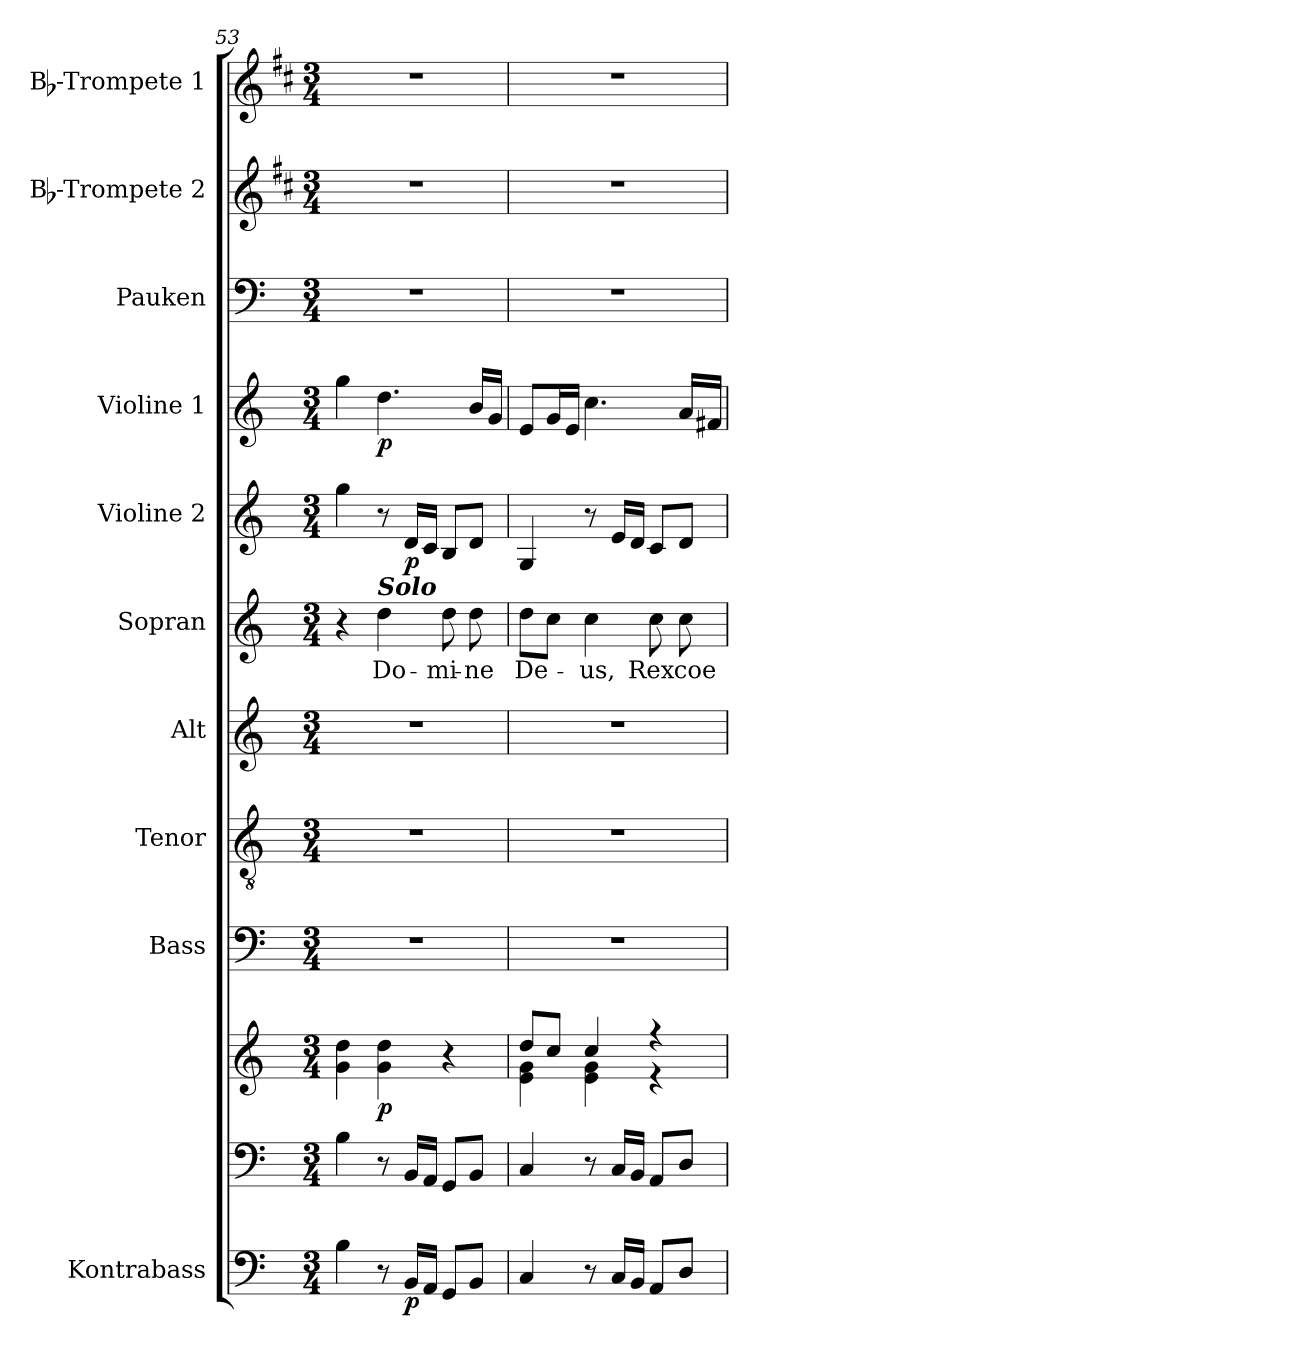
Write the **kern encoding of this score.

**kern	**dynam	**kern	**kern	**dynam	**kern	**kern	**kern	**kern	**text	**kern	**dynam	**kern	**dynam	**kern	**kern	**kern
*part11	*part11	*part10	*part10	*part10	*part9	*part8	*part7	*part6	*part6	*part5	*part5	*part4	*part4	*part3	*part2	*part1
*staff12	*staff12	*staff11	*staff10	*staff10/11	*staff9	*staff8	*staff7	*staff6	*staff6	*staff5	*staff5	*staff4	*staff4	*staff3	*staff2	*staff1
*I"Kontrabass	*	*	*	*	*I"Bass	*I"Tenor	*I"Alt	*I"Sopran	*	*I"Violine 2	*	*I"Violine 1	*	*I"Pauken	*I"Bb-Trompete 2	*I"Bb-Trompete 1
*I'Kb.	*	*	*	*	*I'B.	*I'T.	*I'A.	*I'S.	*	*I'Vl. 2	*	*I'Vl. 1	*	*I'Pk.	*I'Bb Trp. 2	*I'Bb Trp. 1
*clefF4	*	*clefF4	*clefG2	*	*clefF4	*clefGv2	*clefG2	*clefG2	*	*clefG2	*	*clefG2	*	*clefF4	*clefG2	*clefG2
*ITrd7c12	*	*	*	*	*	*	*	*	*	*	*	*	*	*	*ITrd1c2	*ITrd1c2
*k[]	*	*k[]	*k[]	*	*k[]	*k[]	*k[]	*k[]	*	*k[]	*	*k[]	*	*k[]	*k[]	*k[]
*C:	*	*C:	*C:	*	*C:	*C:	*C:	*C:	*	*C:	*	*C:	*	*C:	*C:	*C:
*M3/4	*	*M3/4	*M3/4	*	*M3/4	*M3/4	*M3/4	*M3/4	*	*M3/4	*	*M3/4	*	*M3/4	*M3/4	*M3/4
=53	=53	=53	=53	=53	=53	=53	=53	=53	=53	=53	=53	=53	=53	=53	=53	=53
4BB\	.	4B\	4g\ 4dd\	.	2.r	2.r	2.r	4r	.	4gg\	.	4gg\	.	2.r	2.r	2.r
!	!	!	!	!	!	!	!	!LO:TX:a:Bi:t=Solo	!	!	!	!	!	!	!	!
!	!	!	!	!LO:DY:b	!	!	!	!	!LO:LY:b	!	!	!	!LO:DY:b	!	!	!
8r	.	8r	4g\ 4dd\	p	.	.	.	4dd\	Do-	8r	.	4.dd\	p	.	.	.
!	!LO:DY:b	!	!	!	!	!	!	!	!	!	!LO:DY:b	!	!	!	!	!
16BBB/LL	p	16BB/LL	.	.	.	.	.	.	.	16d/LL	p	.	.	.	.	.
16AAA/JJ	.	16AA/JJ	.	.	.	.	.	.	.	16c/JJ	.	.	.	.	.	.
!	!	!	!	!	!	!	!	!	!LO:LY:b	!	!	!	!	!	!	!
8GGG/L	.	8GG/L	4r	.	.	.	.	8dd\	-mi-	8B/L	.	.	.	.	.	.
!	!	!	!	!	!	!	!	!	!LO:LY:b	!	!	!	!	!	!	!
8BBB/J	.	8BB/J	.	.	.	.	.	8dd\	-ne	8d/J	.	16b/LL	.	.	.	.
.	.	.	.	.	.	.	.	.	.	.	.	16g/JJ	.	.	.	.
=54	=54	=54	=54	=54	=54	=54	=54	=54	=54	=54	=54	=54	=54	=54	=54	=54
*	*	*	*^	*	*	*	*	*	*	*	*	*	*	*	*	*
!	!	!	!	!	!	!	!	!	!	!LO:LY:b	!	!	!	!	!	!	!
4CC/	.	4C/	8dd/L	4e\ 4g\	.	2.r	2.r	2.r	8dd\L	De-	4G/	.	8e/L	.	2.r	2.r	2.r
.	.	.	8cc/J	.	.	.	.	.	8cc\J	.	.	.	16g/L	.	.	.	.
.	.	.	.	.	.	.	.	.	.	.	.	.	16e/JJ	.	.	.	.
!	!	!	!	!	!	!	!	!	!	!LO:LY:b	!	!	!	!	!	!	!
8r	.	8r	4cc/	4e\ 4g\	.	.	.	.	4cc\	-us,	8r	.	4.cc\	.	.	.	.
16CC/LL	.	16C/LL	.	.	.	.	.	.	.	.	16e/LL	.	.	.	.	.	.
16BBB/JJ	.	16BB/JJ	.	.	.	.	.	.	.	.	16d/JJ	.	.	.	.	.	.
!	!	!	!	!	!	!	!	!	!	!LO:LY:b	!	!	!	!	!	!	!
8AAA/L	.	8AA/L	4r	4r	.	.	.	.	8cc\	Rex	8c/L	.	.	.	.	.	.
!	!	!	!	!	!	!	!	!	!	!LO:LY:b	!	!	!	!	!	!	!
8DD/J	.	8D/J	.	.	.	.	.	.	8cc\	coe-	8d/J	.	16a/LL	.	.	.	.
.	.	.	.	.	.	.	.	.	.	.	.	.	16f#X/JJ	.	.	.	.
*	*	*	*v	*v	*	*	*	*	*	*	*	*	*	*	*	*	*
=	=	=	=	=	=	=	=	=	=	=	=	=	=	=	=	=
*-	*-	*-	*-	*-	*-	*-	*-	*-	*-	*-	*-	*-	*-	*-	*-	*-
